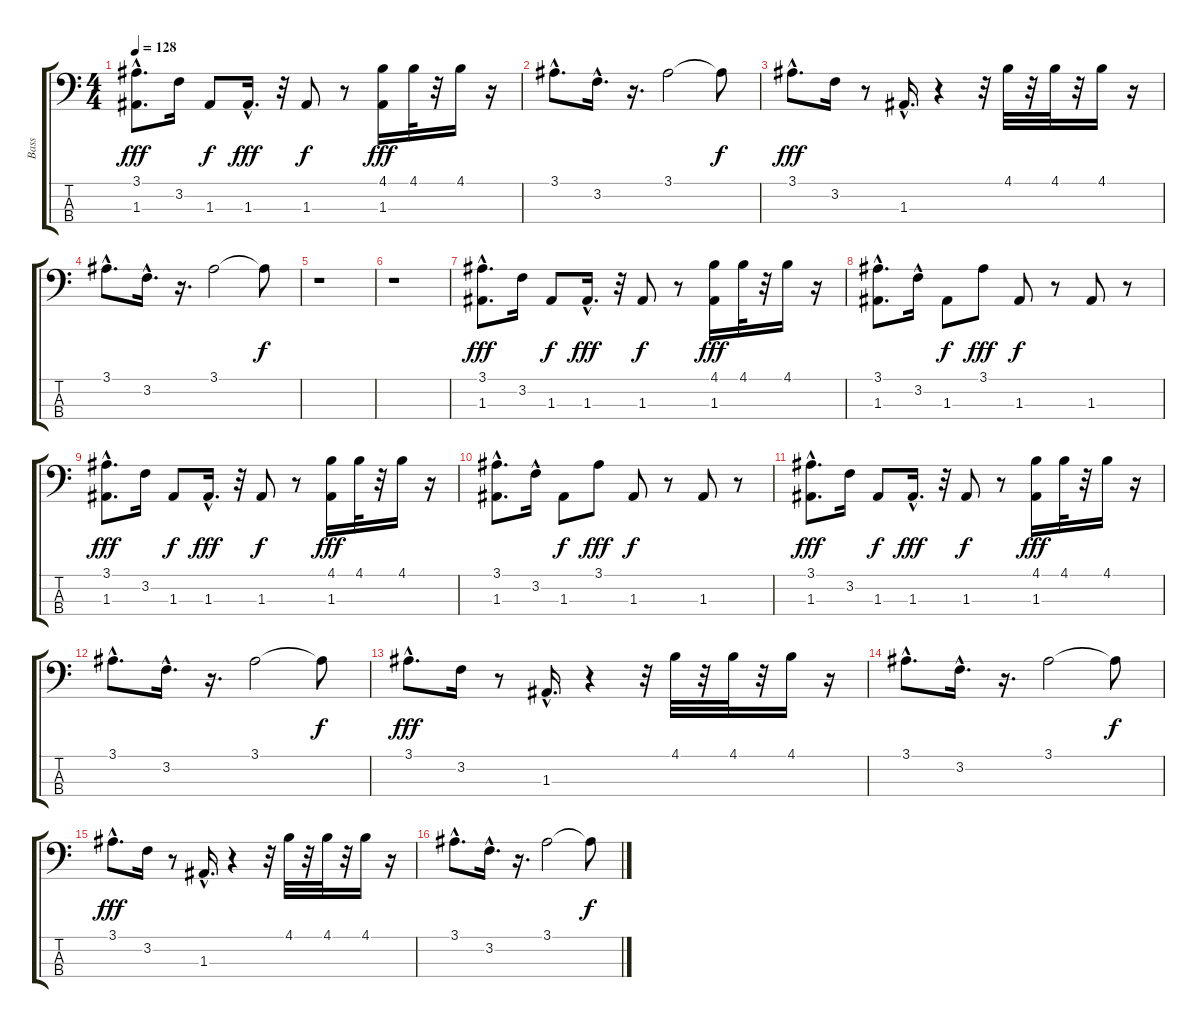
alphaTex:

\track ("Bass" "Bass") {instrument fretlessbass}
\staff {score tabs}
\tuning (G2 D2 A1 E1) {hide}
\ts (4 4)
\tempo 128
\clef f4
\ks c
(3.1{hac} 1.3).8{d dy fff} 3.2.16 1.3.8{dy f} 1.3{hac}.16{d dy fff} r.32 1.3.8{dy f} r.8 (4.1 1.3).16{dy fff} 4.1.32 r.32 4.1.16 r.16 |
3.1{hac}.8{d} 3.2{hac}.16{d} r.16{d} 3.1.2 3.1{t}.8{dy f} |
3.1{hac}.8{d dy fff} 3.2.16 r.8 1.3{hac}.16{d} r.4 r.32 4.1.32 r.32 4.1.32 r.32 4.1.16 r.16 |
3.1{hac}.8{d} 3.2{hac}.16{d} r.16{d} 3.1.2 3.1{t}.8{dy f} |
r.1 |
r.1 |
(3.1{hac} 1.3).8{d dy fff} 3.2.16 1.3.8{dy f} 1.3{hac}.16{d dy fff} r.32 1.3.8{dy f} r.8 (4.1 1.3).16{dy fff} 4.1.32 r.32 4.1.16 r.16 |
(3.1{hac} 1.3).8{d} 3.2{hac}.16 1.3.8{dy f} 3.1.8{dy fff} 1.3.8{dy f} r.8 1.3.8 r.8 |
(3.1{hac} 1.3).8{d dy fff} 3.2.16 1.3.8{dy f} 1.3{hac}.16{d dy fff} r.32 1.3.8{dy f} r.8 (4.1 1.3).16{dy fff} 4.1.32 r.32 4.1.16 r.16 |
(3.1{hac} 1.3).8{d} 3.2{hac}.16 1.3.8{dy f} 3.1.8{dy fff} 1.3.8{dy f} r.8 1.3.8 r.8 |
(3.1{hac} 1.3).8{d dy fff} 3.2.16 1.3.8{dy f} 1.3{hac}.16{d dy fff} r.32 1.3.8{dy f} r.8 (4.1 1.3).16{dy fff} 4.1.32 r.32 4.1.16 r.16 |
3.1{hac}.8{d} 3.2{hac}.16{d} r.16{d} 3.1.2 3.1{t}.8{dy f} |
3.1{hac}.8{d dy fff} 3.2.16 r.8 1.3{hac}.16{d} r.4 r.32 4.1.32 r.32 4.1.32 r.32 4.1.16 r.16 |
3.1{hac}.8{d} 3.2{hac}.16{d} r.16{d} 3.1.2 3.1{t}.8{dy f} |
3.1{hac}.8{d dy fff} 3.2.16 r.8 1.3{hac}.16{d} r.4 r.32 4.1.32 r.32 4.1.32 r.32 4.1.16 r.16 |
3.1{hac}.8{d} 3.2{hac}.16{d} r.16{d} 3.1.2 3.1{t}.8{dy f}
